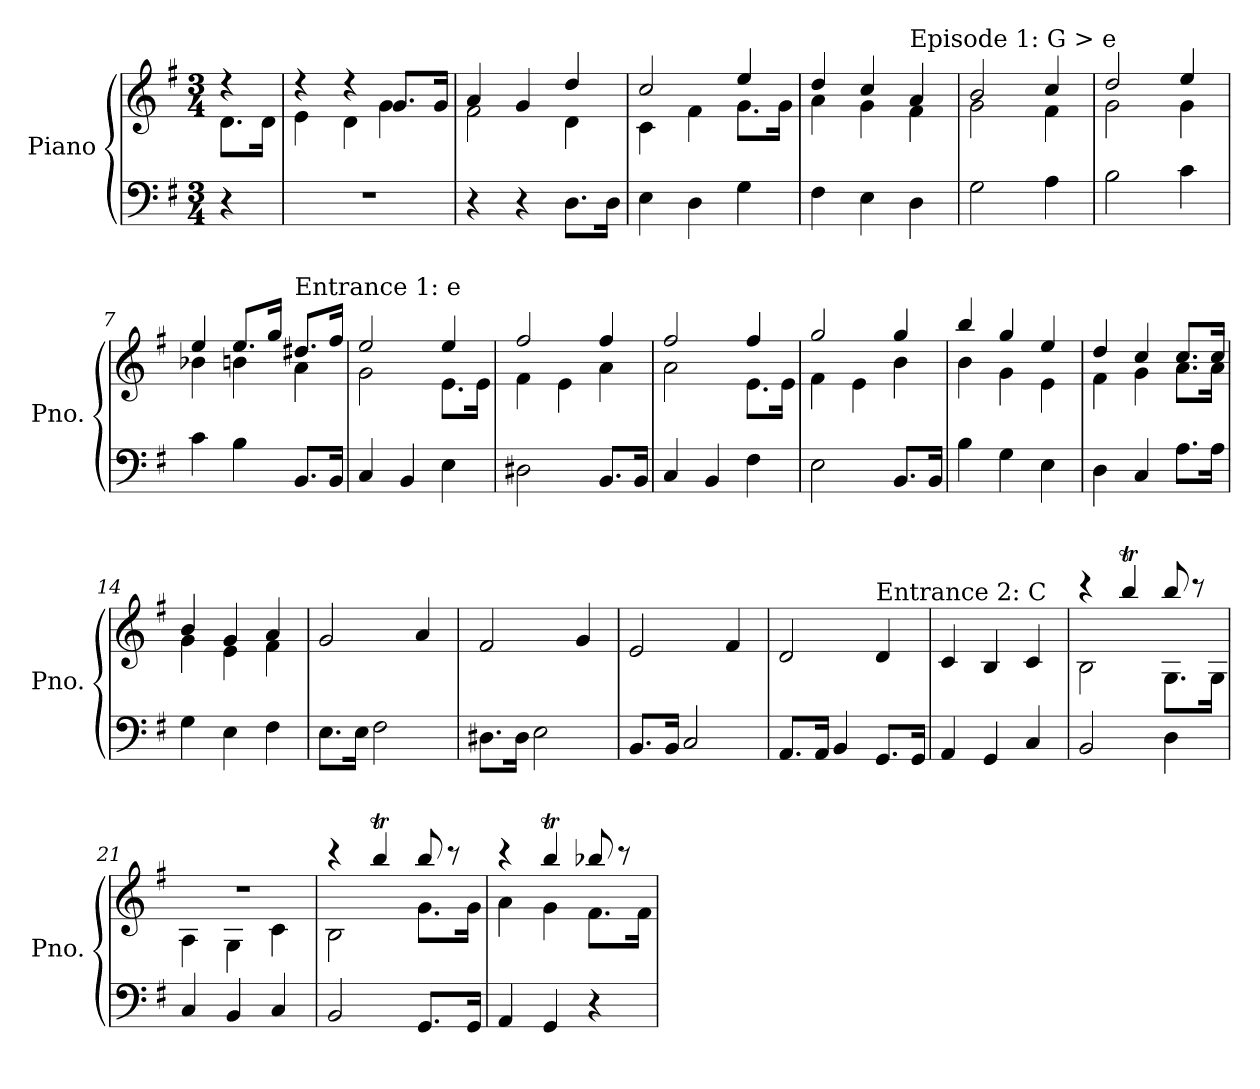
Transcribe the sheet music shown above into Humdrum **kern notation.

**kern	**kern
*part1	*part1
*staff2	*staff1
*I"Piano	*
*I'Pno.	*
*clefF4	*clefG2
*k[f#]	*k[f#]
*M3/4	*M3/4
*MM120	*MM120
=	=
*	*^
4r	4r	8.d\L
.	.	16d\Jk
=1	=1	=1
2.r	4r	4e\
.	4r	4d\
.	8.g/L	4g\
.	16g/Jk	.
=2	=2	=2
4r	4a/	2f#\
4r	4g/	.
8.D\L	4dd/	4d\
16D\Jk	.	.
=3	=3	=3
4E\	2cc/	4c\
4D\	.	4f#\
4G\	4ee/	8.g\L
.	.	16g\Jk
=4	=4	=4
4F#\	4dd/	4a\
4E\	4cc/	4g\
!	!LO:TX:a:t=Episode 1&colon; G > e	!
4D\	4a/	4f#\
=5	=5	=5
2G\	2b/	2g\
4A\	4cc/	4f#\
=6	=6	=6
2B\	2dd/	2g\
4c\	4ee/	4g\
=7	=7	=7
4c\	4ee/	4b-X\
4B\	8.ee/L	4bn\
.	16gg/Jk	.
!	!LO:TX:t=Entrance 1&colon; e	!
8.BB/L	8.dd#X/L	4a\
16BB/Jk	16ff#/Jk	.
!!LO:LB:g=z	!!
=8	=8	=8
4C/	2ee/	2g\
4BB/	.	.
4E\	4ee/	8.e\L
.	.	16e\Jk
=9	=9	=9
2D#X\	2ff#/	4f#\
.	.	4e\
8.BB/L	4ff#/	4a\
16BB/Jk	.	.
=10	=10	=10
4C/	2ff#/	2a\
4BB/	.	.
4F#\	4ff#/	8.e\L
.	.	16e\Jk
=11	=11	=11
2E\	2gg/	4f#\
.	.	4e\
8.BB/L	4gg/	4b\
16BB/Jk	.	.
=12	=12	=12
4B\	4bb/	4b\
4G\	4gg/	4g\
4E\	4ee/	4e\
=13	=13	=13
4D\	4dd/	4f#\
4C/	4cc/	4g\
8.A\L	8.cc/L	8.a\L
16A\Jk	16cc/Jk	16a\Jk
=14	=14	=14
4G\	4b/	4g\
4E\	4g/	4e\
4F#\	4a/	4f#\
=15	=15	=15
!	!LO:TX:t=Episode 2&colon; e > C	!
*	*v	*v
8.E\L	2g/
16E\Jk	.
2F#\	.
.	4a/
!!LO:LB:g=z
=16	=16
8.D#X\L	2f#/
16D#\Jk	.
2E\	.
.	4g/
=17	=17
8.BB/L	2e/
16BB/Jk	.
2C/	.
.	4f#/
=18	=18
8.AA/L	2d/
16AA/Jk	.
4BB/	.
!	!LO:TX:t=Entrance 2&colon; C
8.GG/L	4d/
16GG/Jk	.
=19	=19
4AA/	4c/
4GG/	4B/
4C/	4c/
=20	=20
*	*^
2BB/	4r	2B\
.	4bbt/	.
4D\	8bb/	8.G\L
.	8r	.
.	.	16G\Jk
=21	=21	=21
4C/	2.r	4A\
4BB/	.	4G\
4C/	.	4c\
=22	=22	=22
2BB/	4r	2B\
.	4bbt/	.
8.GG/L	8bb/	8.g\L
.	8r	.
16GG/Jk	.	16g\Jk
=23	=23	=23
4AA/	4r	4a\
4GG/	4bbt/	4g\
4r	8bb-X/	8.f#\L
.	8r	.
.	.	16f#\Jk
*	*v	*v
=	=
*-	*-
